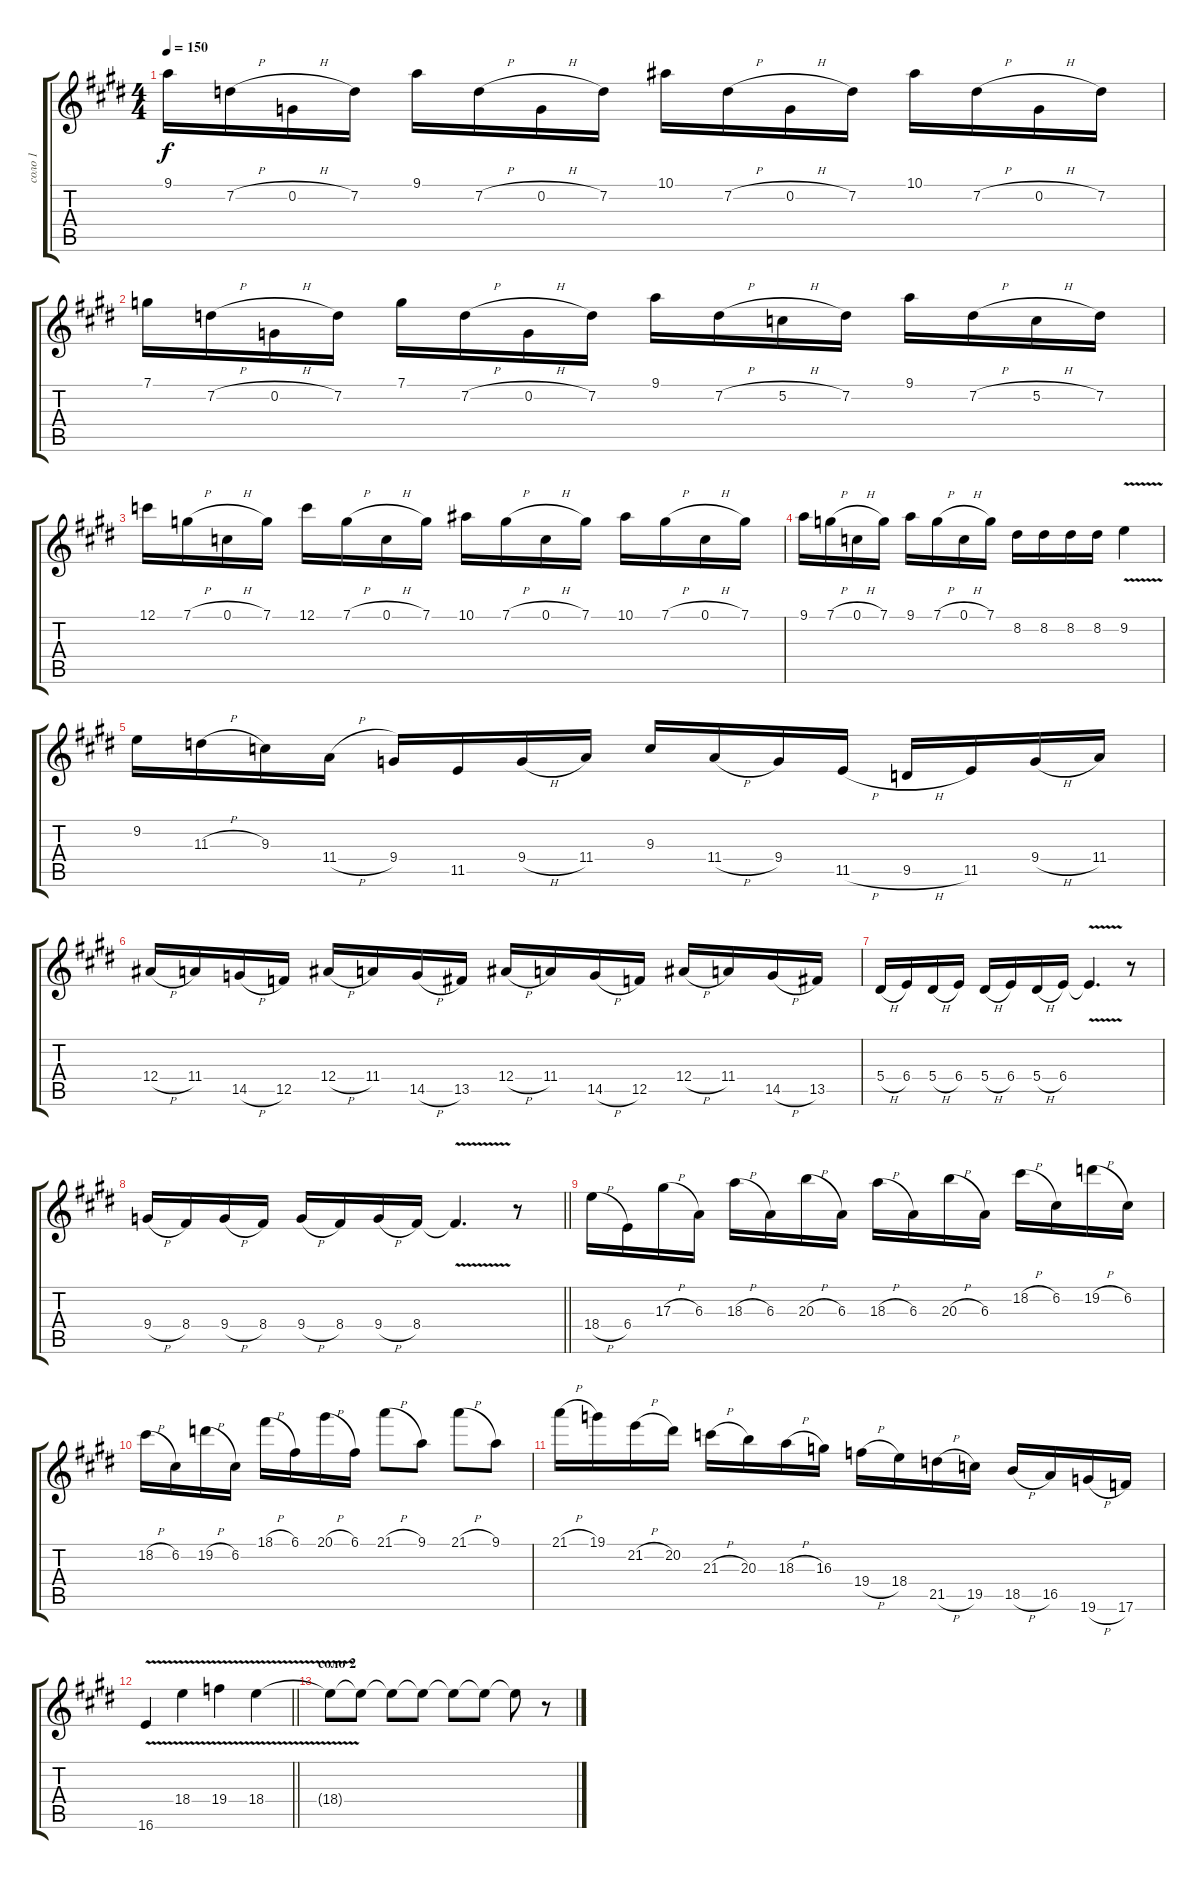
\track ("соло 1" "соло 1") {instrument distortionguitar}
\staff {score tabs}
\tuning (C4 G3 Eb3 Bb2 F2 C2) {hide}
\ts (4 4)
\tempo 150
\clef g2
\ks c#minor
9.1.16{dy f} 7.2{h}.16 0.2{h}.16 7.2.16 9.1.16 7.2{h}.16 0.2{h}.16 7.2.16 10.1.16 7.2{h}.16 0.2{h}.16 7.2.16 10.1.16 7.2{h}.16 0.2{h}.16 7.2.16 |
7.1.16 7.2{h}.16 0.2{h}.16 7.2.16 7.1.16 7.2{h}.16 0.2{h}.16 7.2.16 9.1.16 7.2{h}.16 5.2{h}.16 7.2.16 9.1.16 7.2{h}.16 5.2{h}.16 7.2.16 |
12.1.16 7.1{h}.16 0.1{h}.16 7.1.16 12.1.16 7.1{h}.16 0.1{h}.16 7.1.16 10.1.16 7.1{h}.16 0.1{h}.16 7.1.16 10.1.16 7.1{h}.16 0.1{h}.16 7.1.16 |
9.1.16 7.1{h}.16 0.1{h}.16 7.1.16 9.1.16 7.1{h}.16 0.1{h}.16 7.1.16 8.2.16 8.2.16 8.2.16 8.2.16 9.2{v}.4 |
9.2.16 11.3{h}.16 9.3.16 11.4{h}.16 9.4.16 11.5.16 9.4{h}.16 11.4.16 9.3.16 11.4{h}.16 9.4.16 11.5{h}.16 9.5{h}.16 11.5.16 9.4{h}.16 11.4.16 |
12.4{h}.16 11.4.16 14.5{h}.16 12.5.16 12.4{h}.16 11.4.16 14.5{h}.16 13.5.16 12.4{h}.16 11.4.16 14.5{h}.16 12.5.16 12.4{h}.16 11.4.16 14.5{h}.16 13.5.16 |
5.4{h}.16 6.4.16 5.4{h}.16 6.4.16 5.4{h}.16 6.4.16 5.4{h}.16 6.4.16 6.4{v t}.4{d} r.8 |
\barLineRight lightlight
9.4{h}.16 8.4.16 9.4{h}.16 8.4.16 9.4{h}.16 8.4.16 9.4{h}.16 8.4.16 8.4{v t}.4{d} r.8 |
18.4{h}.16 6.4.16 17.3{h}.16 6.3.16 18.3{h}.16 6.3.16 20.3{h}.16 6.3.16 18.3{h}.16 6.3.16 20.3{h}.16 6.3.16 18.2{h}.16 6.2.16 19.2{h}.16 6.2.16 |
18.2{h}.16 6.2.16 19.2{h}.16 6.2.16 18.1{h}.16 6.1.16 20.1{h}.16 6.1.16 21.1{h}.8 9.1.8 21.1{h}.8 9.1.8 |
21.1{h}.16 19.1.16 21.2{h}.16 20.2.16 21.3{h}.16 20.3.16 18.3{h}.16 16.3.16 19.4{h}.16 18.4.16 21.5{h}.16 19.5.16 18.5{h}.16 16.5.16 19.6{h}.16 17.6.16 |
\barLineRight lightlight
16.6{v}.4 18.4{v}.4 19.4{v}.4 18.4{v}.4 |
\section ("" "соло 2")
18.4{t}.8{volume 14} 18.4{t}.8{volume 12} 18.4{t}.8{volume 10} 18.4{t}.8{volume 8} 18.4{t}.8{volume 6} 18.4{t}.8{volume 4} 18.4{t}.8{volume 2} r.8{volume 16}
